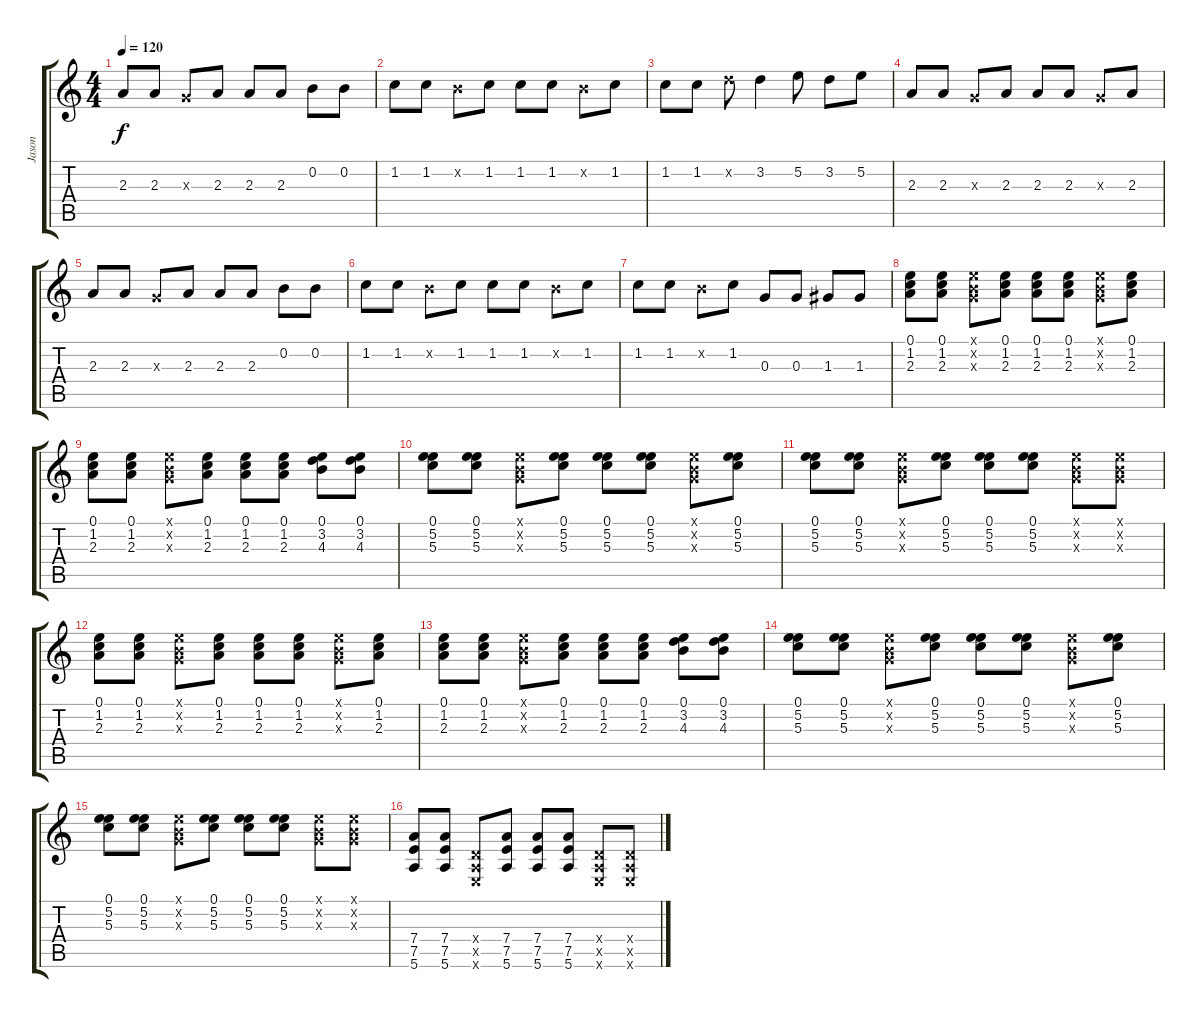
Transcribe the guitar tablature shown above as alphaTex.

\track ("Jason" "Jason") {instrument distortionguitar}
\staff {score tabs}
\tuning (E4 B3 G3 D3 A2 E2) {hide}
\ts (4 4)
\tempo 120
\clef g2
\ks c
2.3.8{dy f} 2.3.8 0.3{x}.8 2.3.8 2.3.8 2.3.8 0.2.8 0.2.8 |
1.2.8 1.2.8 0.2{x}.8 1.2.8 1.2.8 1.2.8 0.2{x}.8 1.2.8 |
1.2.8 1.2.8 3.2{x}.8 3.2.4 5.2.8 3.2.8 5.2.8 |
2.3.8 2.3.8 0.3{x}.8 2.3.8 2.3.8 2.3.8 0.3{x}.8 2.3.8 |
2.3.8 2.3.8 0.3{x}.8 2.3.8 2.3.8 2.3.8 0.2.8 0.2.8 |
1.2.8 1.2.8 0.2{x}.8 1.2.8 1.2.8 1.2.8 0.2{x}.8 1.2.8 |
1.2.8 1.2.8 0.2{x}.8 1.2.8 0.3.8 0.3.8 1.3.8 1.3.8 |
(0.1 1.2 2.3).8 (0.1 1.2 2.3).8 (0.1{x} 0.2{x} 0.3{x}).8 (0.1 1.2 2.3).8 (0.1 1.2 2.3).8 (0.1 1.2 2.3).8 (0.1{x} 0.2{x} 0.3{x}).8 (0.1 1.2 2.3).8 |
(0.1 1.2 2.3).8 (0.1 1.2 2.3).8 (0.1{x} 0.2{x} 0.3{x}).8 (0.1 1.2 2.3).8 (0.1 1.2 2.3).8 (0.1 1.2 2.3).8 (0.1 3.2 4.3).8 (0.1 3.2 4.3).8 |
(0.1 5.2 5.3).8 (0.1 5.2 5.3).8 (0.1{x} 0.2{x} 0.3{x}).8 (0.1 5.2 5.3).8 (0.1 5.2 5.3).8 (0.1 5.2 5.3).8 (0.1{x} 0.2{x} 0.3{x}).8 (0.1 5.2 5.3).8 |
(0.1 5.2 5.3).8 (0.1 5.2 5.3).8 (0.1{x} 0.2{x} 0.3{x}).8 (0.1 5.2 5.3).8 (0.1 5.2 5.3).8 (0.1 5.2 5.3).8 (0.1{x} 0.2{x} 0.3{x}).8 (0.1{x} 0.2{x} 0.3{x}).8 |
(0.1 1.2 2.3).8 (0.1 1.2 2.3).8 (0.1{x} 0.2{x} 0.3{x}).8 (0.1 1.2 2.3).8 (0.1 1.2 2.3).8 (0.1 1.2 2.3).8 (0.1{x} 0.2{x} 0.3{x}).8 (0.1 1.2 2.3).8 |
(0.1 1.2 2.3).8 (0.1 1.2 2.3).8 (0.1{x} 0.2{x} 0.3{x}).8 (0.1 1.2 2.3).8 (0.1 1.2 2.3).8 (0.1 1.2 2.3).8 (0.1 3.2 4.3).8 (0.1 3.2 4.3).8 |
(0.1 5.2 5.3).8 (0.1 5.2 5.3).8 (0.1{x} 0.2{x} 0.3{x}).8 (0.1 5.2 5.3).8 (0.1 5.2 5.3).8 (0.1 5.2 5.3).8 (0.1{x} 0.2{x} 0.3{x}).8 (0.1 5.2 5.3).8 |
(0.1 5.2 5.3).8 (0.1 5.2 5.3).8 (0.1{x} 0.2{x} 0.3{x}).8 (0.1 5.2 5.3).8 (0.1 5.2 5.3).8 (0.1 5.2 5.3).8 (0.1{x} 0.2{x} 0.3{x}).8 (0.1{x} 0.2{x} 0.3{x}).8 |
(7.4 7.5 5.6).8 (7.4 7.5 5.6).8 (0.4{x} 0.5{x} 0.6{x}).8 (7.4 7.5 5.6).8 (7.4 7.5 5.6).8 (7.4 7.5 5.6).8 (0.4{x} 0.5{x} 0.6{x}).8 (0.4{x} 0.5{x} 0.6{x}).8
